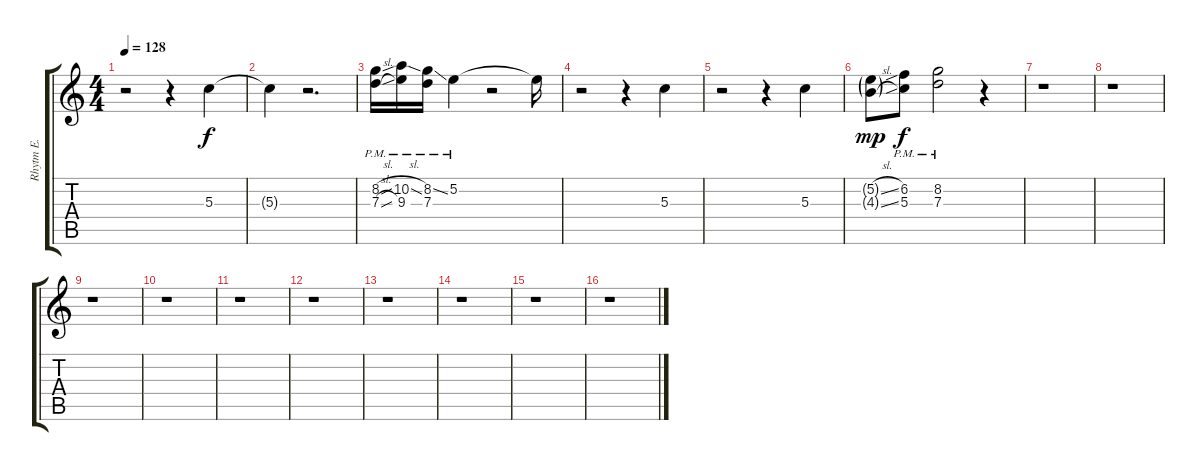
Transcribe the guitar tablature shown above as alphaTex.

\track ("Rhytm E." "Rhytm E.") {instrument distortionguitar}
\staff {score tabs}
\tuning (E4 B3 G3 D3 A2 E2) {hide}
\ts (4 4)
\tempo 128
\clef g2
\ks c
r.2{dy f} r.4 5.3.4 |
5.3{t}.4 r.2{d} |
(8.2{sl pm} 7.3{sl pm}).16{volume 7 instrument electricguitarjazz} (10.2{sl pm} 9.3{pm}).16 (8.2{ss pm} 7.3{pm}).16 5.2{pm}.4 r.2 5.2{t}.16 |
r.2 r.4 5.3.4{instrument electricguitarclean} |
r.2 r.4 5.3.4{instrument electricguitarclean} |
(5.2{sl g} 4.3{sl g}).8{dy mp volume 8 instrument electricguitarjazz} (6.2{pm} 5.3{pm}).8{dy f} (8.2 7.3{pm}).2 r.4 |
r.1 |
r.1 |
r.1 |
r.1 |
r.1 |
r.1 |
r.1 |
r.1 |
r.1 |
r.1
